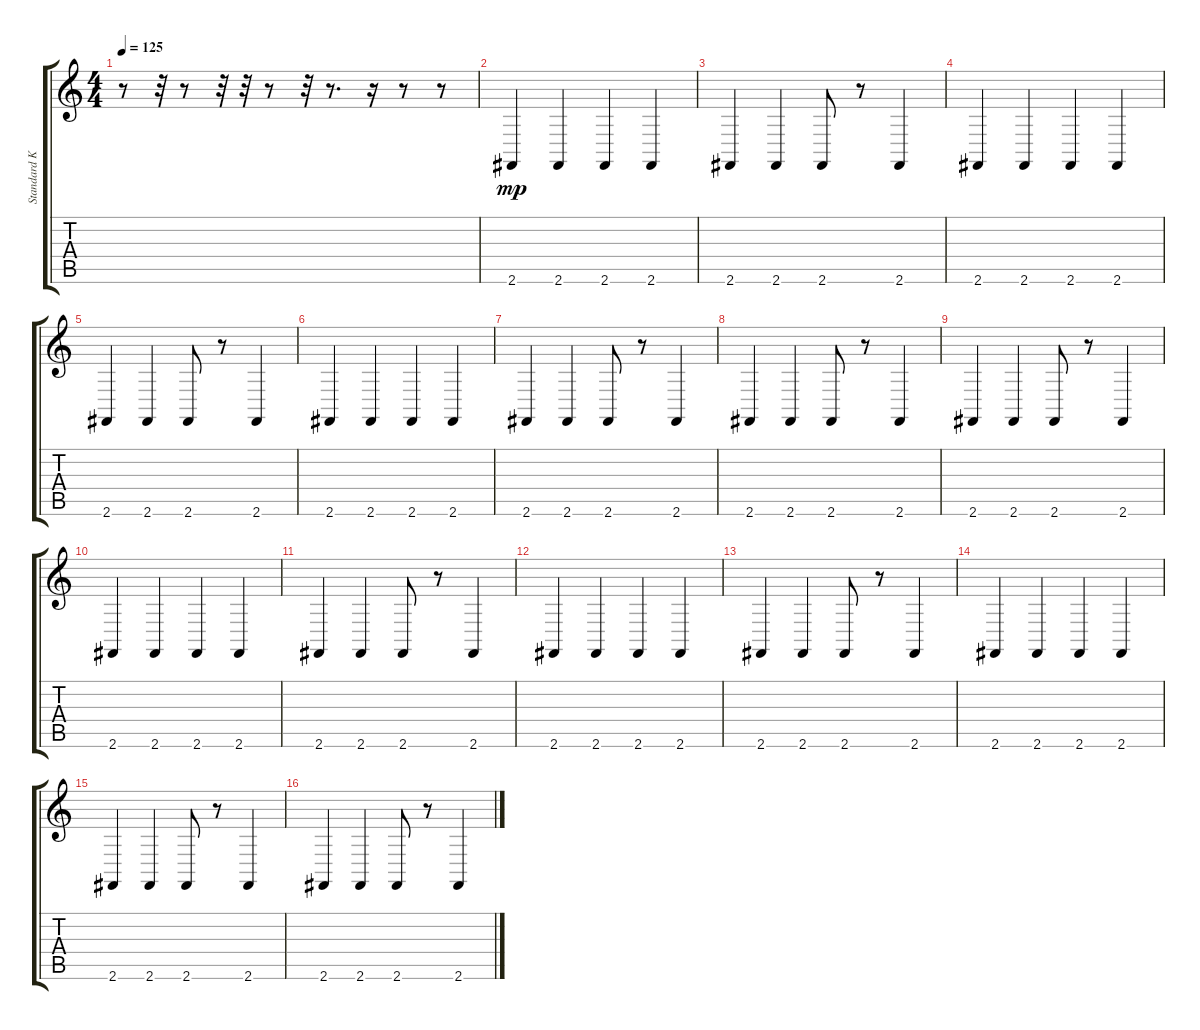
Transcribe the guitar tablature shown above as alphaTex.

\track ("Standard Kit" "Standard K") {instrument acousticgrandpiano}
\staff {score tabs}
\tuning (E4 B3 G3 D3 A2 E2) {hide}
\ts (4 4)
\tempo 125
\clef g2
\ks c
r.8{dy mp} r.32 r.8 r.32 r.32 r.8 r.32 r.8{d} r.16 r.8 r.8 |
2.6.4 2.6.4 2.6.4 2.6.4 |
2.6.4 2.6.4 2.6.8 r.8 2.6.4 |
2.6.4 2.6.4 2.6.4 2.6.4 |
2.6.4 2.6.4 2.6.8 r.8 2.6.4 |
2.6.4 2.6.4 2.6.4 2.6.4 |
2.6.4 2.6.4 2.6.8 r.8 2.6.4 |
2.6.4 2.6.4 2.6.8 r.8 2.6.4 |
2.6.4 2.6.4 2.6.8 r.8 2.6.4 |
2.6.4 2.6.4 2.6.4 2.6.4 |
2.6.4 2.6.4 2.6.8 r.8 2.6.4 |
2.6.4 2.6.4 2.6.4 2.6.4 |
2.6.4 2.6.4 2.6.8 r.8 2.6.4 |
2.6.4 2.6.4 2.6.4 2.6.4 |
2.6.4 2.6.4 2.6.8 r.8 2.6.4 |
2.6.4 2.6.4 2.6.8 r.8 2.6.4
